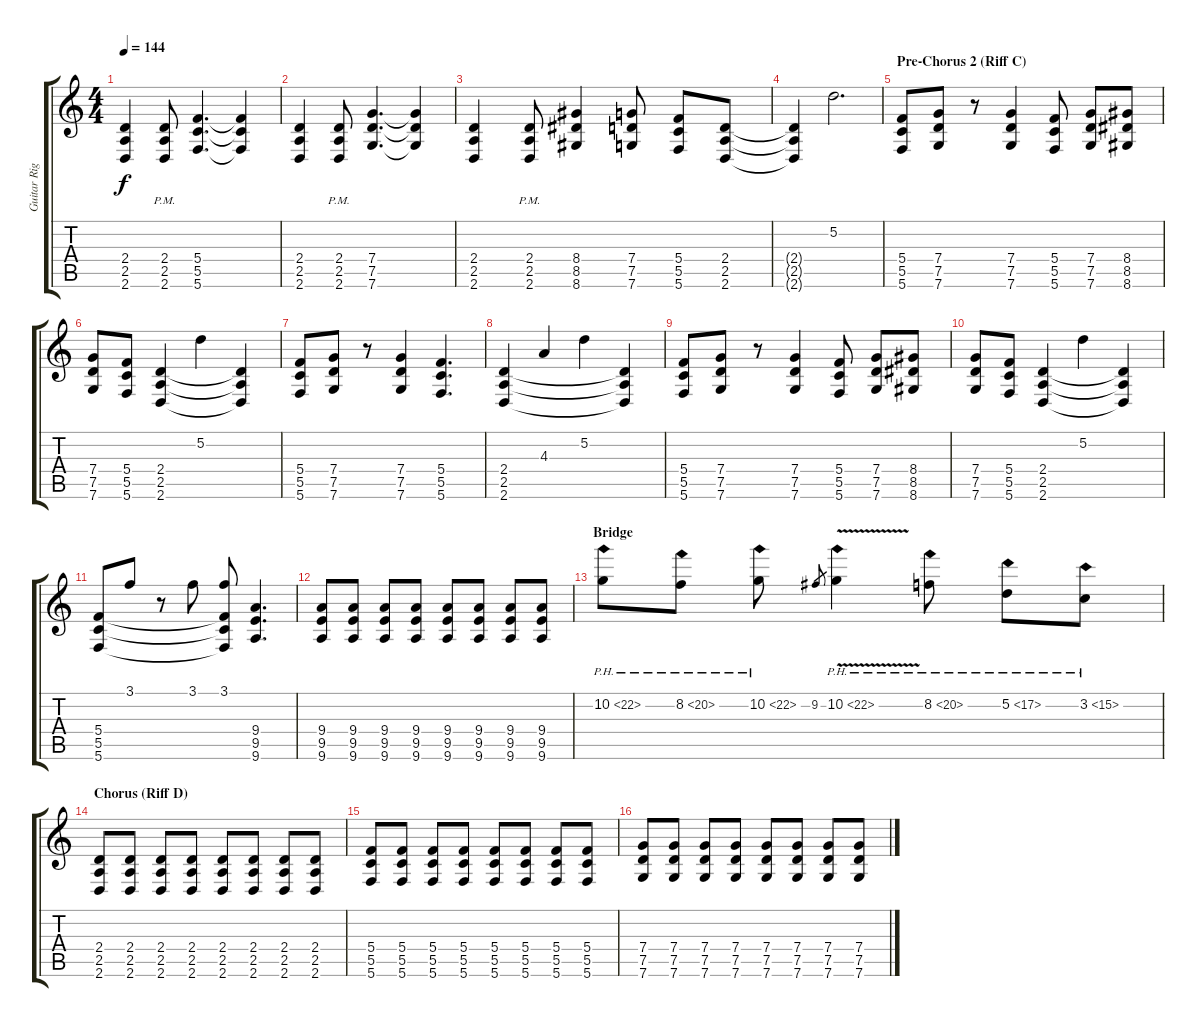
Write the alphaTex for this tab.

\track ("Guitar Right" "Guitar Rig") {instrument overdrivenguitar}
\staff {score tabs}
\tuning (D4 A3 F3 C3 G2 C2) {hide}
\ts (4 4)
\tempo 144
\clef g2
\ks c
(2.4 2.5 2.6).4{dy f} (2.4{pm} 2.5{pm} 2.6{pm}).8 (5.4 5.5 5.6).4{d} (5.4{t} 5.5{t} 5.6{t}).4 |
(2.4 2.5 2.6).4 (2.4{pm} 2.5{pm} 2.6{pm}).8 (7.4 7.5 7.6).4{d} (7.4{t} 7.5{t} 7.6{t}).4 |
(2.4 2.5 2.6).4 (2.4{pm} 2.5{pm} 2.6{pm}).8 (8.4 8.5 8.6).4 (7.4 7.5 7.6).8 (5.4 5.5 5.6).8 (2.4 2.5 2.6).8 |
(2.4{t} 2.5{t} 2.6{t}).4 5.2.2{d} |
\section ("" "Pre-Chorus 2 (Riff C)")
(5.4 5.5 5.6).8 (7.4 7.5 7.6).8 r.8 (7.4 7.5 7.6).4 (5.4 5.5 5.6).8 (7.4 7.5 7.6).8 (8.4 8.5 8.6).8 |
(7.4 7.5 7.6).8 (5.4 5.5 5.6).8 (2.4 2.5 2.6).4 5.2.4 (2.4{t} 2.5{t} 2.6{t}).4 |
(5.4 5.5 5.6).8 (7.4 7.5 7.6).8 r.8 (7.4 7.5 7.6).4 (5.4 5.5 5.6).4{d} |
(2.4 2.5 2.6).4 4.3.4 5.2.4 (2.4{t} 2.5{t} 2.6{t}).4 |
(5.4 5.5 5.6).8 (7.4 7.5 7.6).8 r.8 (7.4 7.5 7.6).4 (5.4 5.5 5.6).8 (7.4 7.5 7.6).8 (8.4 8.5 8.6).8 |
(7.4 7.5 7.6).8 (5.4 5.5 5.6).8 (2.4 2.5 2.6).4 5.2.4 (2.4{t} 2.5{t} 2.6{t}).4 |
(5.4 5.5 5.6).8 3.1.8 r.8 3.1.8 (3.1 5.4{t} 5.5{t} 5.6{t}).8 (9.4 9.5 9.6).4{d} |
(9.4 9.5 9.6).8 (9.4 9.5 9.6).8 (9.4 9.5 9.6).8 (9.4 9.5 9.6).8 (9.4 9.5 9.6).8 (9.4 9.5 9.6).8 (9.4 9.5 9.6).8 (9.4 9.5 9.6).8 |
\section ("" "Bridge")
10.2{ph 12}.8 8.2{ph 12}.8 10.2{ph 12}.8 9.2.8{gr} 10.2{ph 12 v}.4 8.2{ph 12}.8 5.2{ph 12}.8 3.2{ph 12}.8 |
\section ("" "Chorus (Riff D)")
(2.4 2.5 2.6).8 (2.4 2.5 2.6).8 (2.4 2.5 2.6).8 (2.4 2.5 2.6).8 (2.4 2.5 2.6).8 (2.4 2.5 2.6).8 (2.4 2.5 2.6).8 (2.4 2.5 2.6).8 |
(5.4 5.5 5.6).8 (5.4 5.5 5.6).8 (5.4 5.5 5.6).8 (5.4 5.5 5.6).8 (5.4 5.5 5.6).8 (5.4 5.5 5.6).8 (5.4 5.5 5.6).8 (5.4 5.5 5.6).8 |
(7.4 7.5 7.6).8 (7.4 7.5 7.6).8 (7.4 7.5 7.6).8 (7.4 7.5 7.6).8 (7.4 7.5 7.6).8 (7.4 7.5 7.6).8 (7.4 7.5 7.6).8 (7.4 7.5 7.6).8
